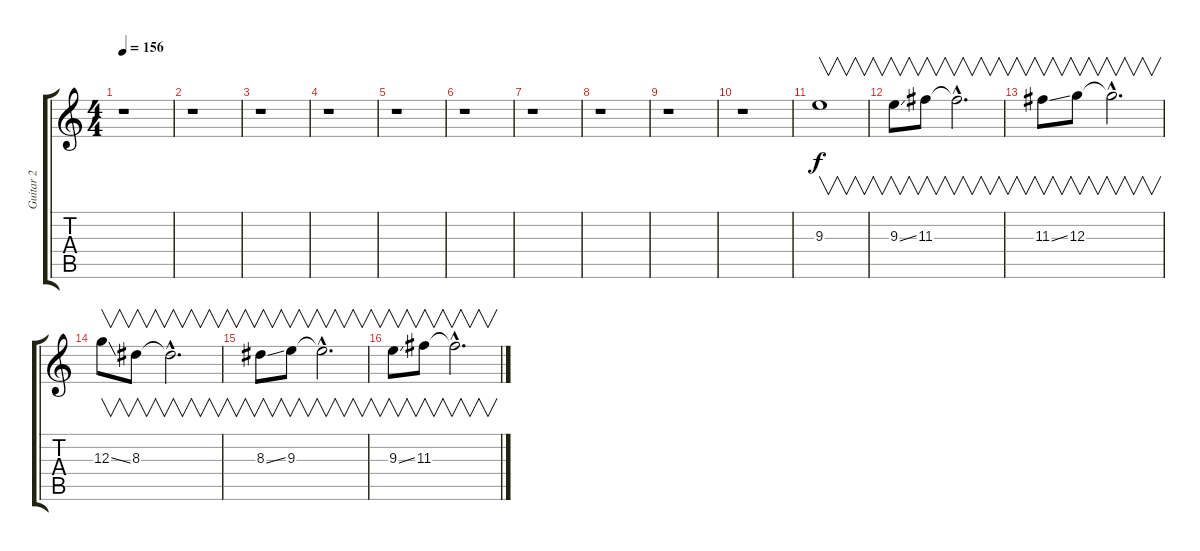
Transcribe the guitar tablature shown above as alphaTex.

\track ("Guitar 2" "Guitar 2") {instrument distortionguitar}
\staff {score tabs}
\tuning (E4 B3 G3 D3 A2 D2) {hide}
\ts (4 4)
\tempo 156
\clef g2
\ks c
r.1{dy f} |
r.1 |
r.1 |
r.1 |
r.1 |
r.1 |
r.1 |
r.1 |
r.1 |
r.1 |
9.3.1{v} |
9.3{ss}.8{v} 11.3.8{v} 11.3{hac t}.2{v d} |
11.3{ss}.8{v} 12.3.8{v} 12.3{hac t}.2{v d} |
12.3{ss}.8{v} 8.3.8{v} 8.3{hac t}.2{v d} |
8.3{ss}.8{v} 9.3.8{v} 9.3{hac t}.2{v d} |
9.3{ss}.8{v} 11.3.8{v} 11.3{hac t}.2{v d}
